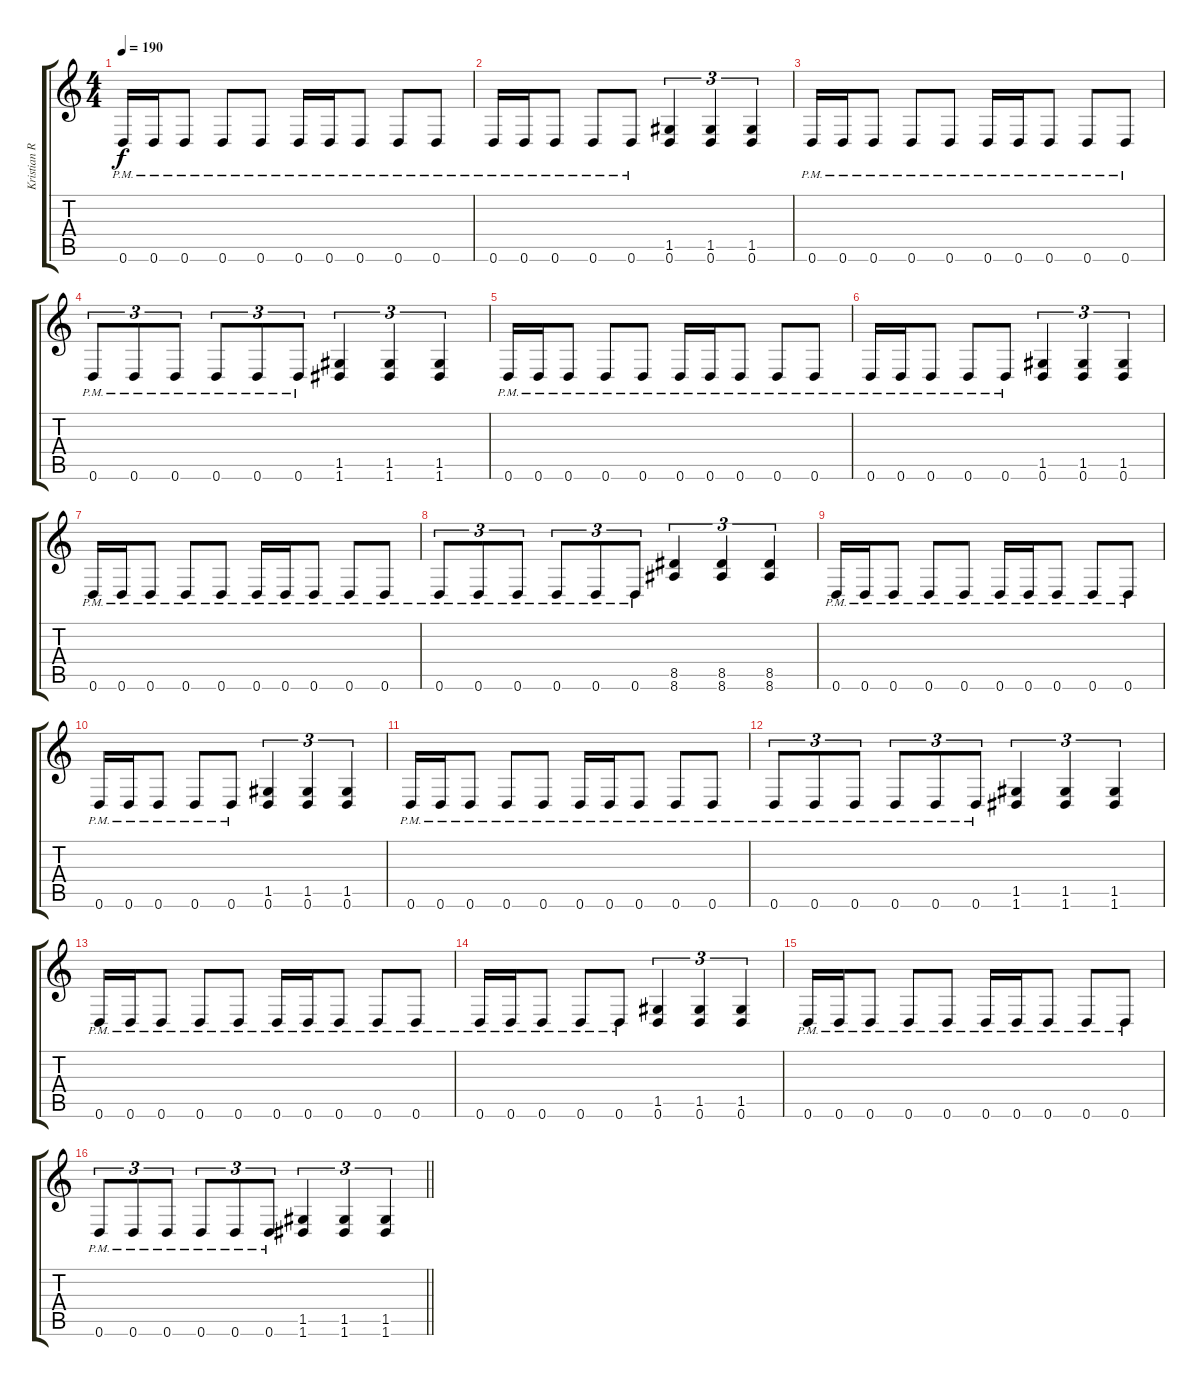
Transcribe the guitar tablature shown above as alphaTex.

\track ("Kristian Ranta" "Kristian R") {instrument distortionguitar}
\staff {score tabs}
\tuning (D4 A3 F3 C3 G2 D2) {hide}
\ts (4 4)
\tempo 190
\clef g2
\ks c
0.6{pm}.16{dy f} 0.6{pm}.16 0.6{pm}.8 0.6{pm}.8 0.6{pm}.8 0.6{pm}.16 0.6{pm}.16 0.6{pm}.8 0.6{pm}.8 0.6{pm}.8 |
0.6{pm}.16 0.6{pm}.16 0.6{pm}.8 0.6{pm}.8 0.6{pm}.8 (1.5 0.6).4{tu (3 2)} (1.5 0.6).4{tu (3 2)} (1.5 0.6).4{tu (3 2)} |
0.6{pm}.16 0.6{pm}.16 0.6{pm}.8 0.6{pm}.8 0.6{pm}.8 0.6{pm}.16 0.6{pm}.16 0.6{pm}.8 0.6{pm}.8 0.6{pm}.8 |
0.6{pm}.8{tu (3 2)} 0.6{pm}.8{tu (3 2)} 0.6{pm}.8{tu (3 2)} 0.6{pm}.8{tu (3 2)} 0.6{pm}.8{tu (3 2)} 0.6{pm}.8{tu (3 2)} (1.5 1.6).4{tu (3 2)} (1.5 1.6).4{tu (3 2)} (1.5 1.6).4{tu (3 2)} |
0.6{pm}.16 0.6{pm}.16 0.6{pm}.8 0.6{pm}.8 0.6{pm}.8 0.6{pm}.16 0.6{pm}.16 0.6{pm}.8 0.6{pm}.8 0.6{pm}.8 |
0.6{pm}.16 0.6{pm}.16 0.6{pm}.8 0.6{pm}.8 0.6{pm}.8 (1.5 0.6).4{tu (3 2)} (1.5 0.6).4{tu (3 2)} (1.5 0.6).4{tu (3 2)} |
0.6{pm}.16 0.6{pm}.16 0.6{pm}.8 0.6{pm}.8 0.6{pm}.8 0.6{pm}.16 0.6{pm}.16 0.6{pm}.8 0.6{pm}.8 0.6{pm}.8 |
0.6{pm}.8{tu (3 2)} 0.6{pm}.8{tu (3 2)} 0.6{pm}.8{tu (3 2)} 0.6{pm}.8{tu (3 2)} 0.6{pm}.8{tu (3 2)} 0.6{pm}.8{tu (3 2)} (8.5 8.6).4{tu (3 2)} (8.5 8.6).4{tu (3 2)} (8.5 8.6).4{tu (3 2)} |
0.6{pm}.16 0.6{pm}.16 0.6{pm}.8 0.6{pm}.8 0.6{pm}.8 0.6{pm}.16 0.6{pm}.16 0.6{pm}.8 0.6{pm}.8 0.6{pm}.8 |
0.6{pm}.16 0.6{pm}.16 0.6{pm}.8 0.6{pm}.8 0.6{pm}.8 (1.5 0.6).4{tu (3 2)} (1.5 0.6).4{tu (3 2)} (1.5 0.6).4{tu (3 2)} |
0.6{pm}.16 0.6{pm}.16 0.6{pm}.8 0.6{pm}.8 0.6{pm}.8 0.6{pm}.16 0.6{pm}.16 0.6{pm}.8 0.6{pm}.8 0.6{pm}.8 |
0.6{pm}.8{tu (3 2)} 0.6{pm}.8{tu (3 2)} 0.6{pm}.8{tu (3 2)} 0.6{pm}.8{tu (3 2)} 0.6{pm}.8{tu (3 2)} 0.6{pm}.8{tu (3 2)} (1.5 1.6).4{tu (3 2)} (1.5 1.6).4{tu (3 2)} (1.5 1.6).4{tu (3 2)} |
0.6{pm}.16 0.6{pm}.16 0.6{pm}.8 0.6{pm}.8 0.6{pm}.8 0.6{pm}.16 0.6{pm}.16 0.6{pm}.8 0.6{pm}.8 0.6{pm}.8 |
0.6{pm}.16 0.6{pm}.16 0.6{pm}.8 0.6{pm}.8 0.6{pm}.8 (1.5 0.6).4{tu (3 2)} (1.5 0.6).4{tu (3 2)} (1.5 0.6).4{tu (3 2)} |
0.6{pm}.16 0.6{pm}.16 0.6{pm}.8 0.6{pm}.8 0.6{pm}.8 0.6{pm}.16 0.6{pm}.16 0.6{pm}.8 0.6{pm}.8 0.6{pm}.8 |
\barLineRight lightlight
0.6{pm}.8{tu (3 2)} 0.6{pm}.8{tu (3 2)} 0.6{pm}.8{tu (3 2)} 0.6{pm}.8{tu (3 2)} 0.6{pm}.8{tu (3 2)} 0.6{pm}.8{tu (3 2)} (1.5 1.6).4{tu (3 2)} (1.5 1.6).4{tu (3 2)} (1.5 1.6).4{tu (3 2)}
